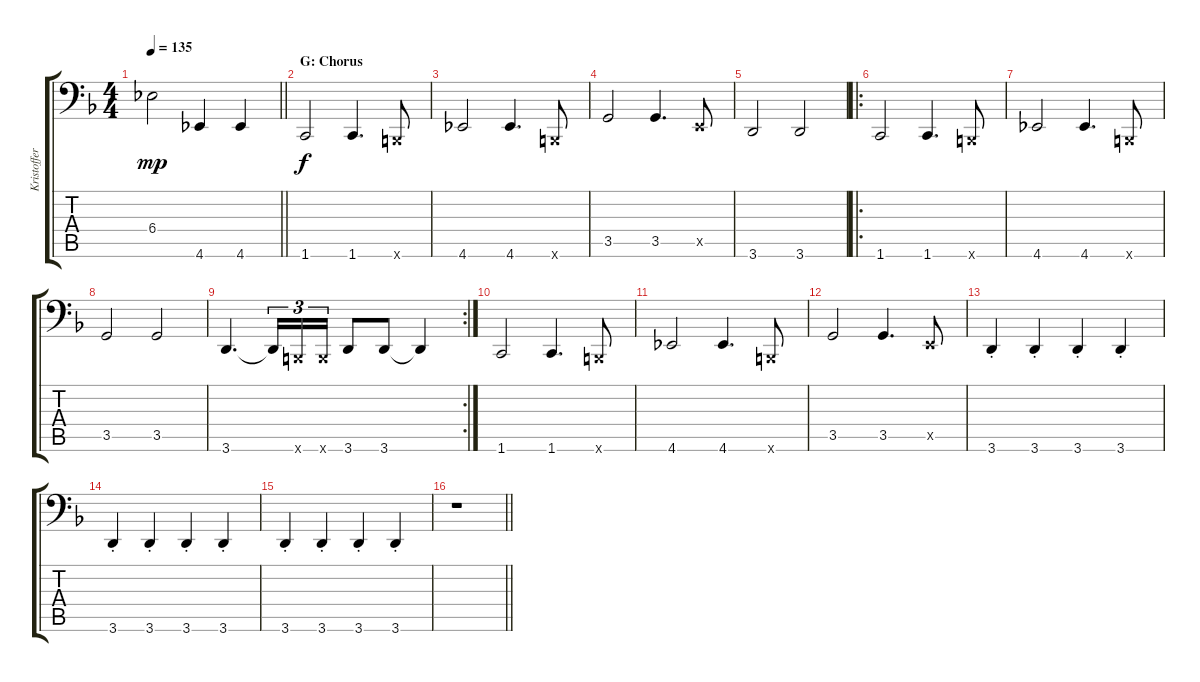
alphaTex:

\track ("Kristoffer Gildenlöw" "Kristoffer") {instrument electricbasspick}
\staff {score tabs}
\tuning (C3 G2 D2 A1 E1 B0) {hide}
\ts (4 4)
\tempo 135
\clef f4
\barLineRight lightlight
\ks dminor
6.4.2{dy mp} 4.6.4 4.6.4 |
\section ("" "G: Chorus")
1.6.2{dy f} 1.6.4{d} 0.6{x}.8 |
4.6.2 4.6.4{d} 0.6{x}.8 |
3.5.2 3.5.4{d} 0.5{x}.8 |
3.6.2 3.6.2 |
\ro
1.6.2 1.6.4{d} 0.6{x}.8 |
4.6.2 4.6.4{d} 0.6{x}.8 |
3.5.2 3.5.2 |
\rc 2
3.6.4{d} 3.6{t}.16{tu (3 2)} 0.6{x}.16{tu (3 2) beam merge} 0.6{x}.16{tu (3 2)} 3.6.8 3.6.8 3.6{t}.4 |
1.6.2 1.6.4{d} 0.6{x}.8 |
4.6.2 4.6.4{d} 0.6{x}.8 |
3.5.2 3.5.4{d} 0.5{x}.8 |
3.6{st}.4 3.6{st}.4 3.6{st}.4 3.6{st}.4 |
3.6{st}.4 3.6{st}.4 3.6{st}.4 3.6{st}.4 |
3.6{st}.4 3.6{st}.4 3.6{st}.4 3.6{st}.4 |
\barLineRight lightlight
r.1
